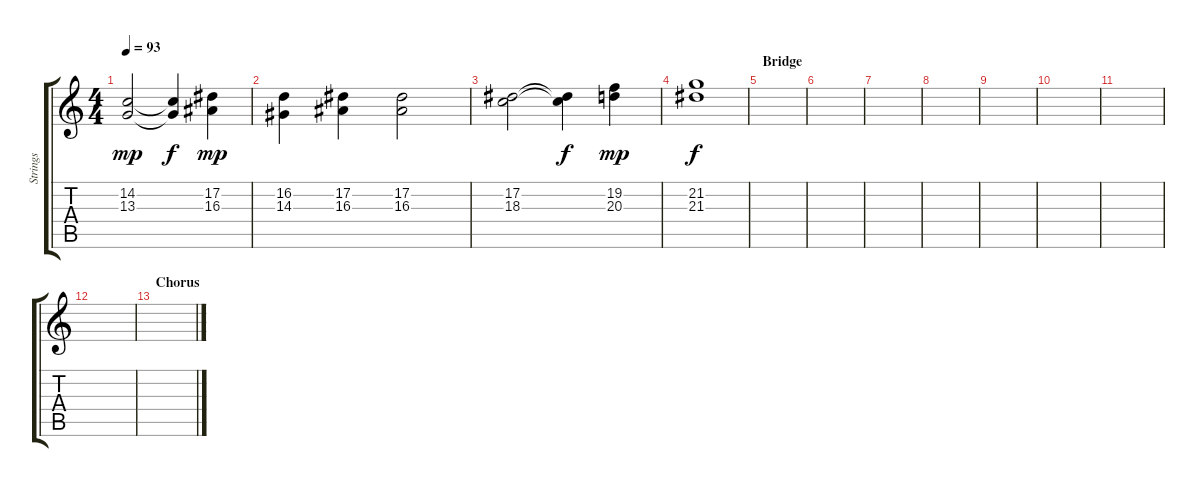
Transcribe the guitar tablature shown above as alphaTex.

\track ("Strings" "Strings") {instrument stringensemble1}
\staff {score tabs}
\tuning (Eb4 Bb3 Gb3 Db3 Ab2 Eb2) {hide}
\ts (4 4)
\tempo 93
\clef g2
\ks c
(14.2 13.3).2{dy mp} (14.2{t} 13.3{t}).4{dy f} (17.2 16.3).4{dy mp} |
(16.2 14.3).4 (17.2 16.3).4 (17.2 16.3).2 |
(17.2 18.3).2 (17.2{t} 18.3{t}).4{dy f} (19.2 20.3).4{dy mp} |
(21.2 21.3).1{dy f} |
\section ("" "Bridge")
|
|
|
|
|
|
|
|
\section ("" "Chorus")
